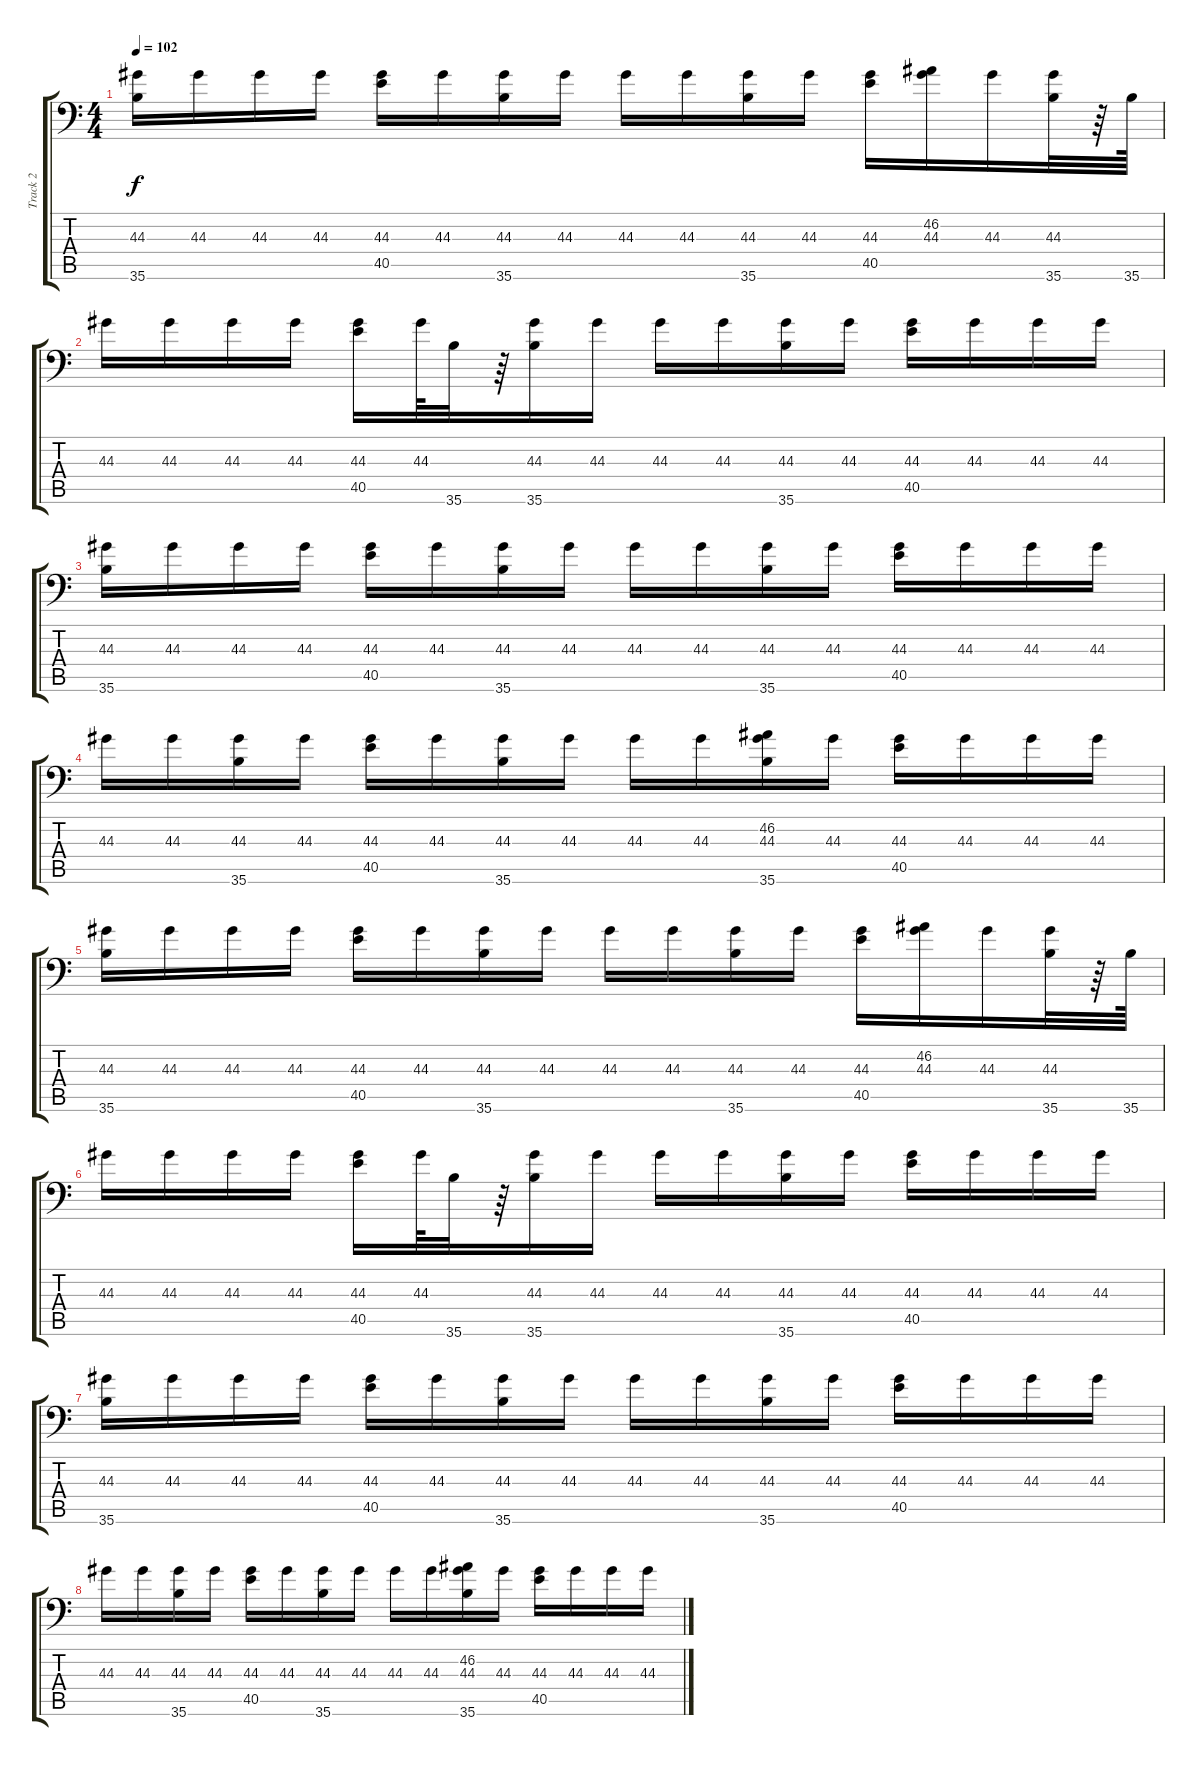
\track ("Track 2" "Track 2") {instrument acousticgrandpiano}
\staff {score tabs}
\tuning (C-1 C-1 C-1 C-1 C-1 C-1) {hide}
\ts (4 4)
\tempo 102
\clef f4
\ks c
(44.3 35.6).16{dy f} 44.3.16 44.3.16 44.3.16 (44.3 40.5).16 44.3.16 (44.3 35.6).16 44.3.16 44.3.16 44.3.16 (44.3 35.6).16 44.3.16 (44.3 40.5).16 (46.2 44.3).16 44.3.16 (44.3 35.6).32 r.64 35.6.64 |
44.3.16 44.3.16 44.3.16 44.3.16 (44.3 40.5).16 44.3.64 35.6.32 r.64 (44.3 35.6).16 44.3.16 44.3.16 44.3.16 (44.3 35.6).16 44.3.16 (44.3 40.5).16 44.3.16 44.3.16 44.3.16 |
(44.3 35.6).16 44.3.16 44.3.16 44.3.16 (44.3 40.5).16 44.3.16 (44.3 35.6).16 44.3.16 44.3.16 44.3.16 (44.3 35.6).16 44.3.16 (44.3 40.5).16 44.3.16 44.3.16 44.3.16 |
44.3.16 44.3.16 (44.3 35.6).16 44.3.16 (44.3 40.5).16 44.3.16 (44.3 35.6).16 44.3.16 44.3.16 44.3.16 (46.2 44.3 35.6).16 44.3.16 (44.3 40.5).16 44.3.16 44.3.16 44.3.16 |
(44.3 35.6).16 44.3.16 44.3.16 44.3.16 (44.3 40.5).16 44.3.16 (44.3 35.6).16 44.3.16 44.3.16 44.3.16 (44.3 35.6).16 44.3.16 (44.3 40.5).16 (46.2 44.3).16 44.3.16 (44.3 35.6).32 r.64 35.6.64 |
44.3.16 44.3.16 44.3.16 44.3.16 (44.3 40.5).16 44.3.64 35.6.32 r.64 (44.3 35.6).16 44.3.16 44.3.16 44.3.16 (44.3 35.6).16 44.3.16 (44.3 40.5).16 44.3.16 44.3.16 44.3.16 |
(44.3 35.6).16 44.3.16 44.3.16 44.3.16 (44.3 40.5).16 44.3.16 (44.3 35.6).16 44.3.16 44.3.16 44.3.16 (44.3 35.6).16 44.3.16 (44.3 40.5).16 44.3.16 44.3.16 44.3.16 |
44.3.16 44.3.16 (44.3 35.6).16 44.3.16 (44.3 40.5).16 44.3.16 (44.3 35.6).16 44.3.16 44.3.16 44.3.16 (46.2 44.3 35.6).16 44.3.16 (44.3 40.5).16 44.3.16 44.3.16 44.3.16
